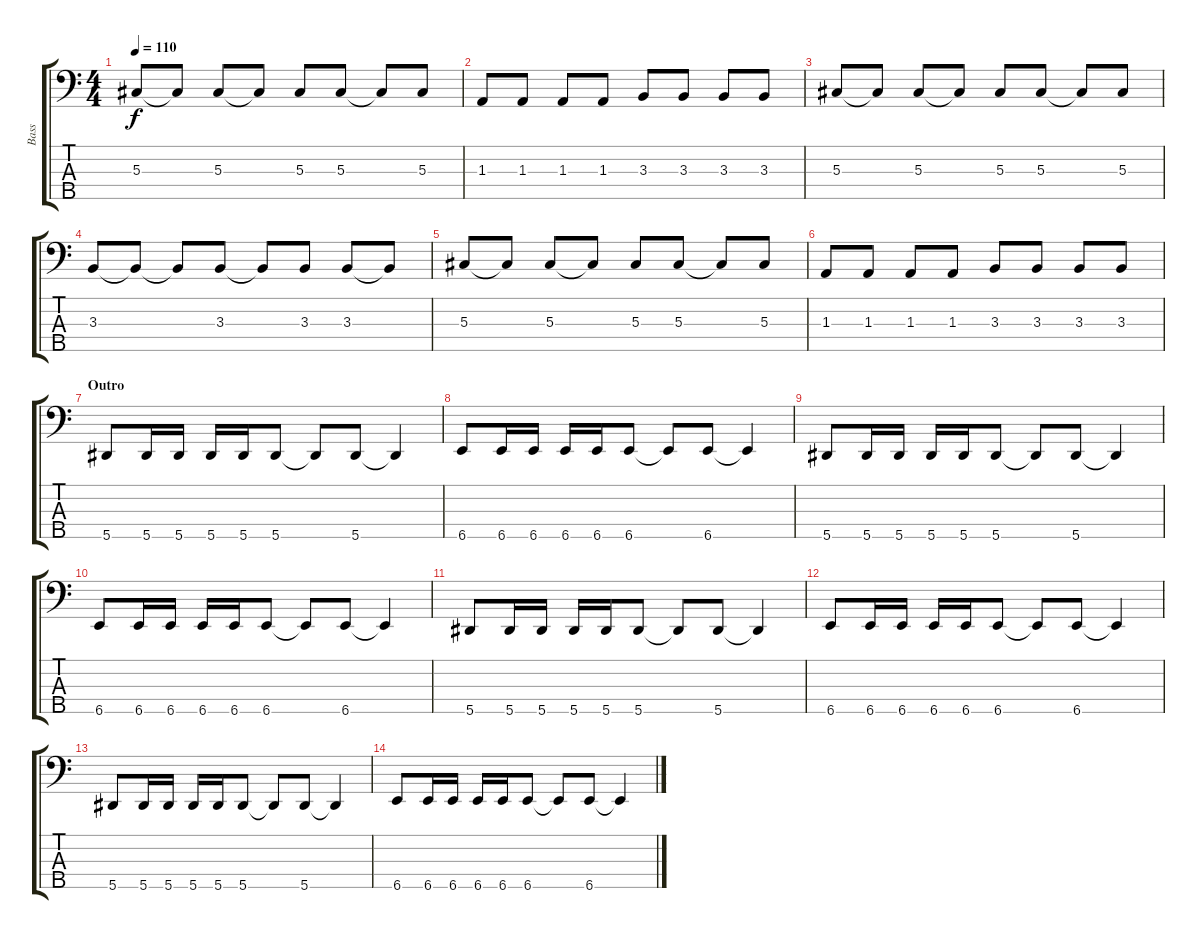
\track ("Bass" "Bass") {instrument electricbasspick}
\staff {score tabs}
\tuning (Gb2 Db2 Ab1 Eb1 Bb0) {hide}
\ts (4 4)
\tempo 110
\clef f4
\ks c
5.3.8{dy f} 5.3{t}.8 5.3.8 5.3{t}.8 5.3.8 5.3.8 5.3{t}.8 5.3.8 |
1.3.8 1.3.8 1.3.8 1.3.8 3.3.8 3.3.8 3.3.8 3.3.8 |
5.3.8 5.3{t}.8 5.3.8 5.3{t}.8 5.3.8 5.3.8 5.3{t}.8 5.3.8 |
3.3.8 3.3{t}.8 3.3{t}.8 3.3.8 3.3{t}.8 3.3.8 3.3.8 3.3{t}.8 |
5.3.8 5.3{t}.8 5.3.8 5.3{t}.8 5.3.8 5.3.8 5.3{t}.8 5.3.8 |
1.3.8 1.3.8 1.3.8 1.3.8 3.3.8 3.3.8 3.3.8 3.3.8 |
\section ("" "Outro")
5.5.8 5.5.16 5.5.16 5.5.16 5.5.16 5.5.8 5.5{t}.8 5.5.8 5.5{t}.4 |
6.5.8 6.5.16 6.5.16 6.5.16 6.5.16 6.5.8 6.5{t}.8 6.5.8 6.5{t}.4 |
5.5.8 5.5.16 5.5.16 5.5.16 5.5.16 5.5.8 5.5{t}.8 5.5.8 5.5{t}.4 |
6.5.8 6.5.16 6.5.16 6.5.16 6.5.16 6.5.8 6.5{t}.8 6.5.8 6.5{t}.4 |
5.5.8 5.5.16 5.5.16 5.5.16 5.5.16 5.5.8 5.5{t}.8 5.5.8 5.5{t}.4 |
6.5.8 6.5.16 6.5.16 6.5.16 6.5.16 6.5.8 6.5{t}.8 6.5.8 6.5{t}.4 |
5.5.8 5.5.16 5.5.16 5.5.16 5.5.16 5.5.8 5.5{t}.8 5.5.8 5.5{t}.4 |
6.5.8 6.5.16 6.5.16 6.5.16 6.5.16 6.5.8 6.5{t}.8 6.5.8 6.5{t}.4
